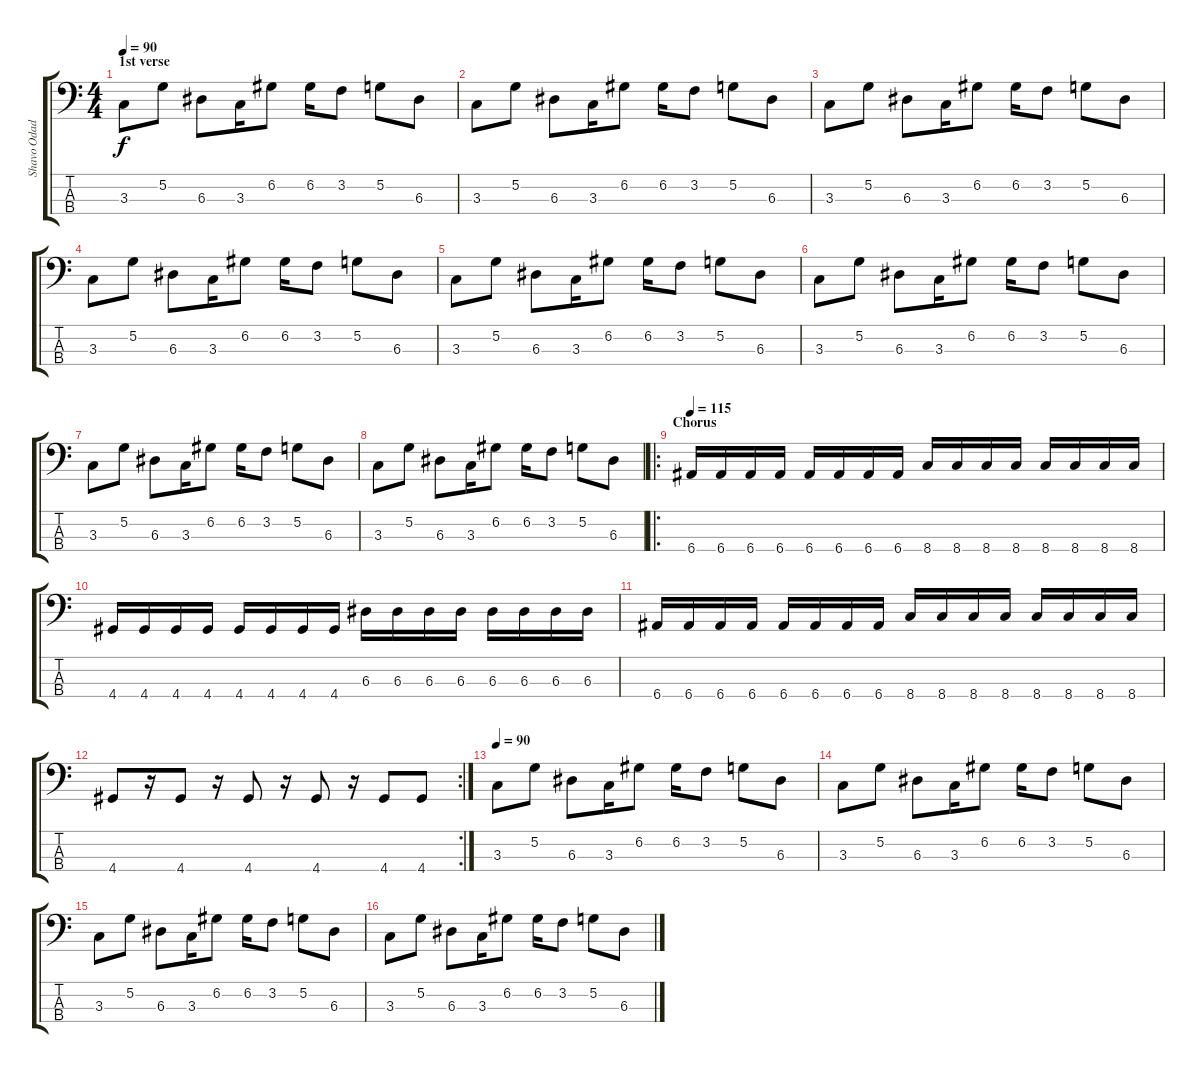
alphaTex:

\track ("Shavo Odadjian" "Shavo Odad") {instrument electricbassfinger}
\staff {score tabs}
\tuning (G2 D2 A1 E1) {hide}
\ts (4 4)
\section ("" "1st verse")
\tempo 90
\clef f4
\ks c
3.3.8{dy f} 5.2.8 6.3.8 3.3.16 6.2.8 6.2.16 3.2.8 5.2.8 6.3.8 |
3.3.8 5.2.8 6.3.8 3.3.16 6.2.8 6.2.16 3.2.8 5.2.8 6.3.8 |
3.3.8 5.2.8 6.3.8 3.3.16 6.2.8 6.2.16 3.2.8 5.2.8 6.3.8 |
3.3.8 5.2.8 6.3.8 3.3.16 6.2.8 6.2.16 3.2.8 5.2.8 6.3.8 |
3.3.8 5.2.8 6.3.8 3.3.16 6.2.8 6.2.16 3.2.8 5.2.8 6.3.8 |
3.3.8 5.2.8 6.3.8 3.3.16 6.2.8 6.2.16 3.2.8 5.2.8 6.3.8 |
3.3.8 5.2.8 6.3.8 3.3.16 6.2.8 6.2.16 3.2.8 5.2.8 6.3.8 |
3.3.8 5.2.8 6.3.8 3.3.16 6.2.8 6.2.16 3.2.8 5.2.8 6.3.8 |
\ro
\section ("" "Chorus")
\tempo 115
6.4.16 6.4.16 6.4.16 6.4.16 6.4.16 6.4.16 6.4.16 6.4.16 8.4.16 8.4.16 8.4.16 8.4.16 8.4.16 8.4.16 8.4.16 8.4.16 |
4.4.16 4.4.16 4.4.16 4.4.16 4.4.16 4.4.16 4.4.16 4.4.16 6.3.16 6.3.16 6.3.16 6.3.16 6.3.16 6.3.16 6.3.16 6.3.16 |
6.4.16 6.4.16 6.4.16 6.4.16 6.4.16 6.4.16 6.4.16 6.4.16 8.4.16 8.4.16 8.4.16 8.4.16 8.4.16 8.4.16 8.4.16 8.4.16 |
\rc 2
4.4.8 r.16 4.4.8 r.16 4.4.8 r.16 4.4.8 r.16 4.4.8 4.4.8 |
\tempo 90
3.3.8 5.2.8 6.3.8 3.3.16 6.2.8 6.2.16 3.2.8 5.2.8 6.3.8 |
3.3.8 5.2.8 6.3.8 3.3.16 6.2.8 6.2.16 3.2.8 5.2.8 6.3.8 |
3.3.8 5.2.8 6.3.8 3.3.16 6.2.8 6.2.16 3.2.8 5.2.8 6.3.8 |
3.3.8 5.2.8 6.3.8 3.3.16 6.2.8 6.2.16 3.2.8 5.2.8 6.3.8
